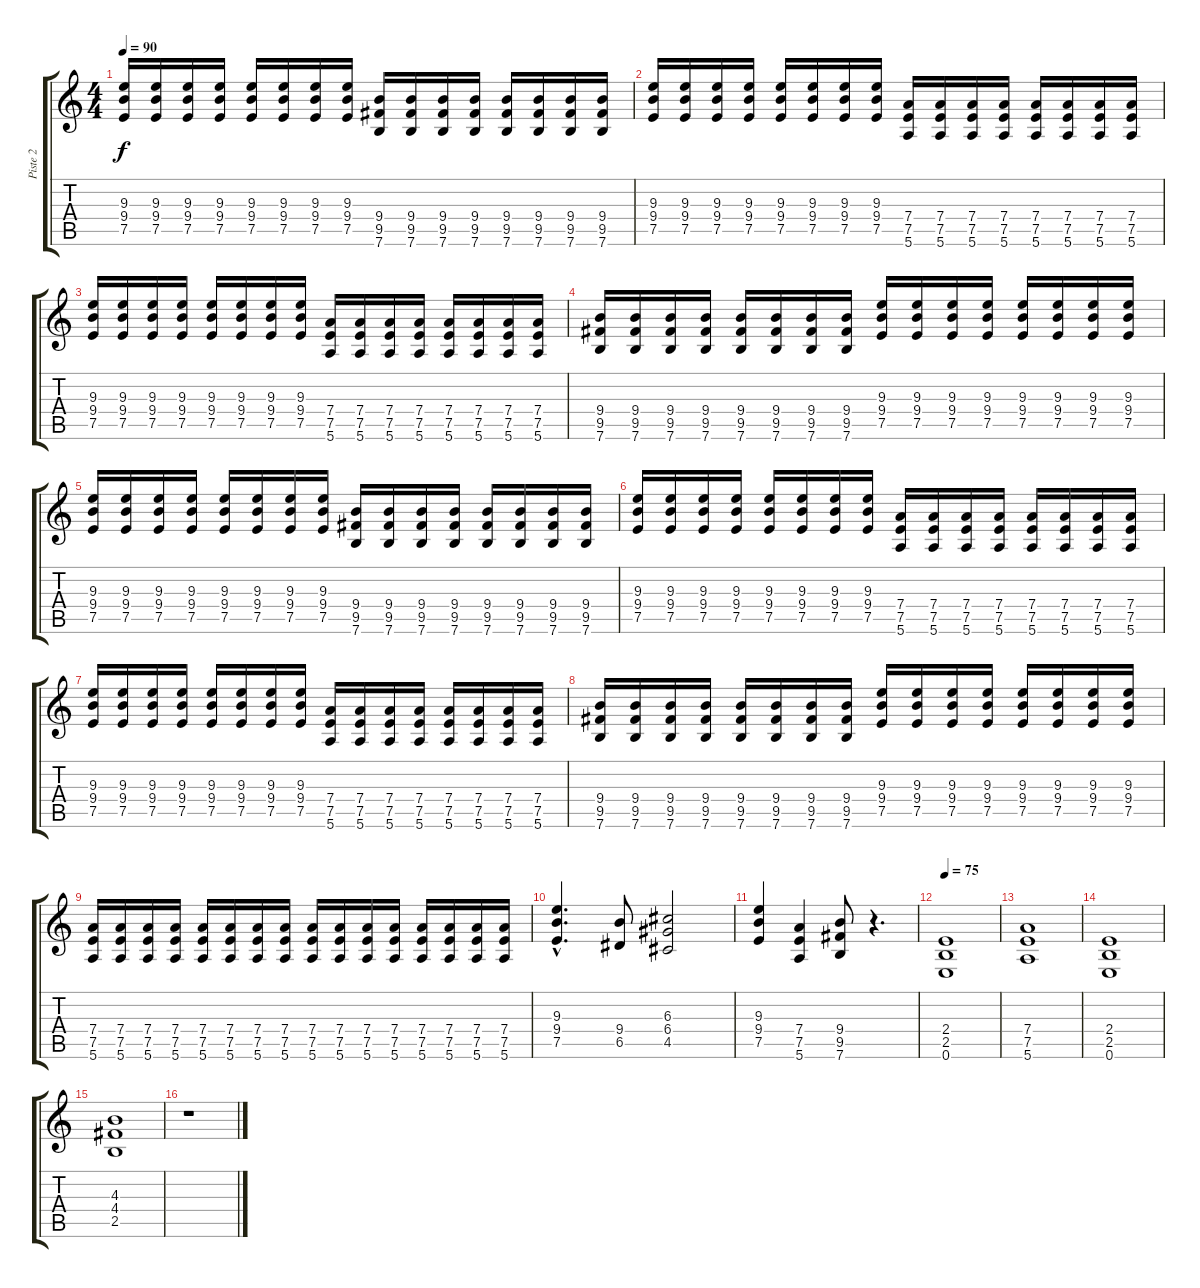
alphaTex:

\track ("Piste 2" "Piste 2") {instrument distortionguitar}
\staff {score tabs}
\tuning (E4 B3 G3 D3 A2 E2) {hide}
\ts (4 4)
\tempo 90
\clef g2
\ks c
(9.3 9.4 7.5).16{dy f} (9.3 9.4 7.5).16 (9.3 9.4 7.5).16 (9.3 9.4 7.5).16 (9.3 9.4 7.5).16 (9.3 9.4 7.5).16 (9.3 9.4 7.5).16 (9.3 9.4 7.5).16 (9.4 9.5 7.6).16 (9.4 9.5 7.6).16 (9.4 9.5 7.6).16 (9.4 9.5 7.6).16 (9.4 9.5 7.6).16 (9.4 9.5 7.6).16 (9.4 9.5 7.6).16 (9.4 9.5 7.6).16 |
(9.3 9.4 7.5).16 (9.3 9.4 7.5).16 (9.3 9.4 7.5).16 (9.3 9.4 7.5).16 (9.3 9.4 7.5).16 (9.3 9.4 7.5).16 (9.3 9.4 7.5).16 (9.3 9.4 7.5).16 (7.4 7.5 5.6).16 (7.4 7.5 5.6).16 (7.4 7.5 5.6).16 (7.4 7.5 5.6).16 (7.4 7.5 5.6).16 (7.4 7.5 5.6).16 (7.4 7.5 5.6).16 (7.4 7.5 5.6).16 |
(9.3 9.4 7.5).16 (9.3 9.4 7.5).16 (9.3 9.4 7.5).16 (9.3 9.4 7.5).16 (9.3 9.4 7.5).16 (9.3 9.4 7.5).16 (9.3 9.4 7.5).16 (9.3 9.4 7.5).16 (7.4 7.5 5.6).16 (7.4 7.5 5.6).16 (7.4 7.5 5.6).16 (7.4 7.5 5.6).16 (7.4 7.5 5.6).16 (7.4 7.5 5.6).16 (7.4 7.5 5.6).16 (7.4 7.5 5.6).16 |
(9.4 9.5 7.6).16 (9.4 9.5 7.6).16 (9.4 9.5 7.6).16 (9.4 9.5 7.6).16 (9.4 9.5 7.6).16 (9.4 9.5 7.6).16 (9.4 9.5 7.6).16 (9.4 9.5 7.6).16 (9.3 9.4 7.5).16 (9.3 9.4 7.5).16 (9.3 9.4 7.5).16 (9.3 9.4 7.5).16 (9.3 9.4 7.5).16 (9.3 9.4 7.5).16 (9.3 9.4 7.5).16 (9.3 9.4 7.5).16 |
(9.3 9.4 7.5).16 (9.3 9.4 7.5).16 (9.3 9.4 7.5).16 (9.3 9.4 7.5).16 (9.3 9.4 7.5).16 (9.3 9.4 7.5).16 (9.3 9.4 7.5).16 (9.3 9.4 7.5).16 (9.4 9.5 7.6).16 (9.4 9.5 7.6).16 (9.4 9.5 7.6).16 (9.4 9.5 7.6).16 (9.4 9.5 7.6).16 (9.4 9.5 7.6).16 (9.4 9.5 7.6).16 (9.4 9.5 7.6).16 |
(9.3 9.4 7.5).16 (9.3 9.4 7.5).16 (9.3 9.4 7.5).16 (9.3 9.4 7.5).16 (9.3 9.4 7.5).16 (9.3 9.4 7.5).16 (9.3 9.4 7.5).16 (9.3 9.4 7.5).16 (7.4 7.5 5.6).16 (7.4 7.5 5.6).16 (7.4 7.5 5.6).16 (7.4 7.5 5.6).16 (7.4 7.5 5.6).16 (7.4 7.5 5.6).16 (7.4 7.5 5.6).16 (7.4 7.5 5.6).16 |
(9.3 9.4 7.5).16 (9.3 9.4 7.5).16 (9.3 9.4 7.5).16 (9.3 9.4 7.5).16 (9.3 9.4 7.5).16 (9.3 9.4 7.5).16 (9.3 9.4 7.5).16 (9.3 9.4 7.5).16 (7.4 7.5 5.6).16 (7.4 7.5 5.6).16 (7.4 7.5 5.6).16 (7.4 7.5 5.6).16 (7.4 7.5 5.6).16 (7.4 7.5 5.6).16 (7.4 7.5 5.6).16 (7.4 7.5 5.6).16 |
(9.4 9.5 7.6).16 (9.4 9.5 7.6).16 (9.4 9.5 7.6).16 (9.4 9.5 7.6).16 (9.4 9.5 7.6).16 (9.4 9.5 7.6).16 (9.4 9.5 7.6).16 (9.4 9.5 7.6).16 (9.3 9.4 7.5).16 (9.3 9.4 7.5).16 (9.3 9.4 7.5).16 (9.3 9.4 7.5).16 (9.3 9.4 7.5).16 (9.3 9.4 7.5).16 (9.3 9.4 7.5).16 (9.3 9.4 7.5).16 |
(7.4 7.5 5.6).16 (7.4 7.5 5.6).16 (7.4 7.5 5.6).16 (7.4 7.5 5.6).16 (7.4 7.5 5.6).16 (7.4 7.5 5.6).16 (7.4 7.5 5.6).16 (7.4 7.5 5.6).16 (7.4 7.5 5.6).16 (7.4 7.5 5.6).16 (7.4 7.5 5.6).16 (7.4 7.5 5.6).16 (7.4 7.5 5.6).16 (7.4 7.5 5.6).16 (7.4 7.5 5.6).16 (7.4 7.5 5.6).16 |
(9.3{hac} 9.4{hac} 7.5{hac}).4{d} (9.4 6.5).8 (6.3 6.4 4.5).2 |
(9.3 9.4 7.5).4 (7.4 7.5 5.6).4 (9.4 9.5 7.6).8 r.4{d} |
\tempo 75
(2.4 2.5 0.6).1 |
(7.4 7.5 5.6).1 |
(2.4 2.5 0.6).1 |
(4.3 4.4 2.5).1 |
r.1
